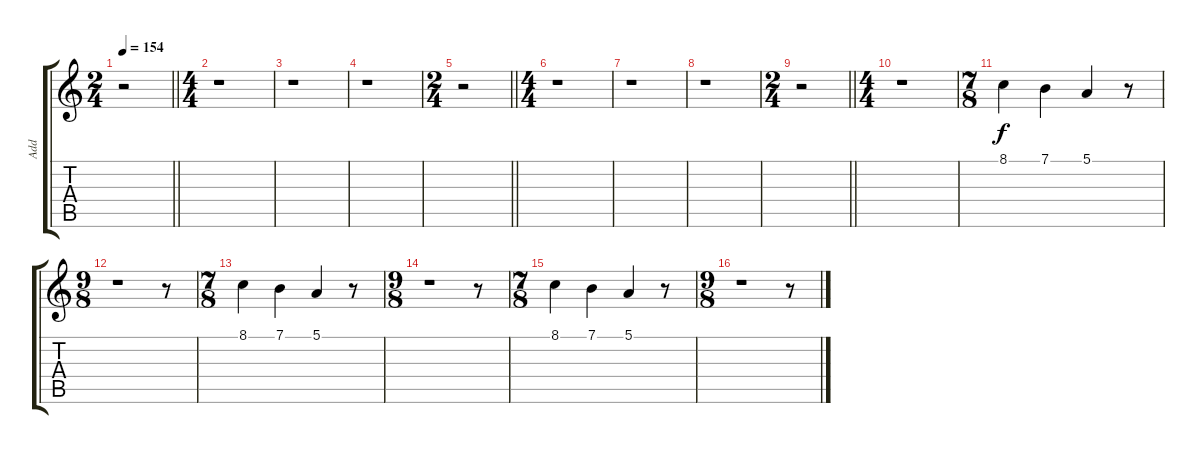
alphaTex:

\track ("Add" "Add") {instrument fx3crystal}
\staff {score tabs}
\tuning (E4 B3 G3 D3 A2 E2) {hide}
\ts (2 4)
\tempo 154
\clef g2
\barLineRight lightlight
\ks c
r.2{dy f} |
\ts (4 4)
r.1 |
r.1 |
r.1 |
\ts (2 4)
\barLineRight lightlight
r.2 |
\ts (4 4)
r.1 |
r.1 |
r.1 |
\ts (2 4)
\barLineRight lightlight
r.2 |
\ts (4 4)
r.1 |
\ts (7 8)
8.1.4 7.1.4 5.1.4 r.8 |
\ts (9 8)
r.1 r.8 |
\ts (7 8)
8.1.4 7.1.4 5.1.4 r.8 |
\ts (9 8)
r.1 r.8 |
\ts (7 8)
8.1.4 7.1.4 5.1.4 r.8 |
\ts (9 8)
r.1 r.8
